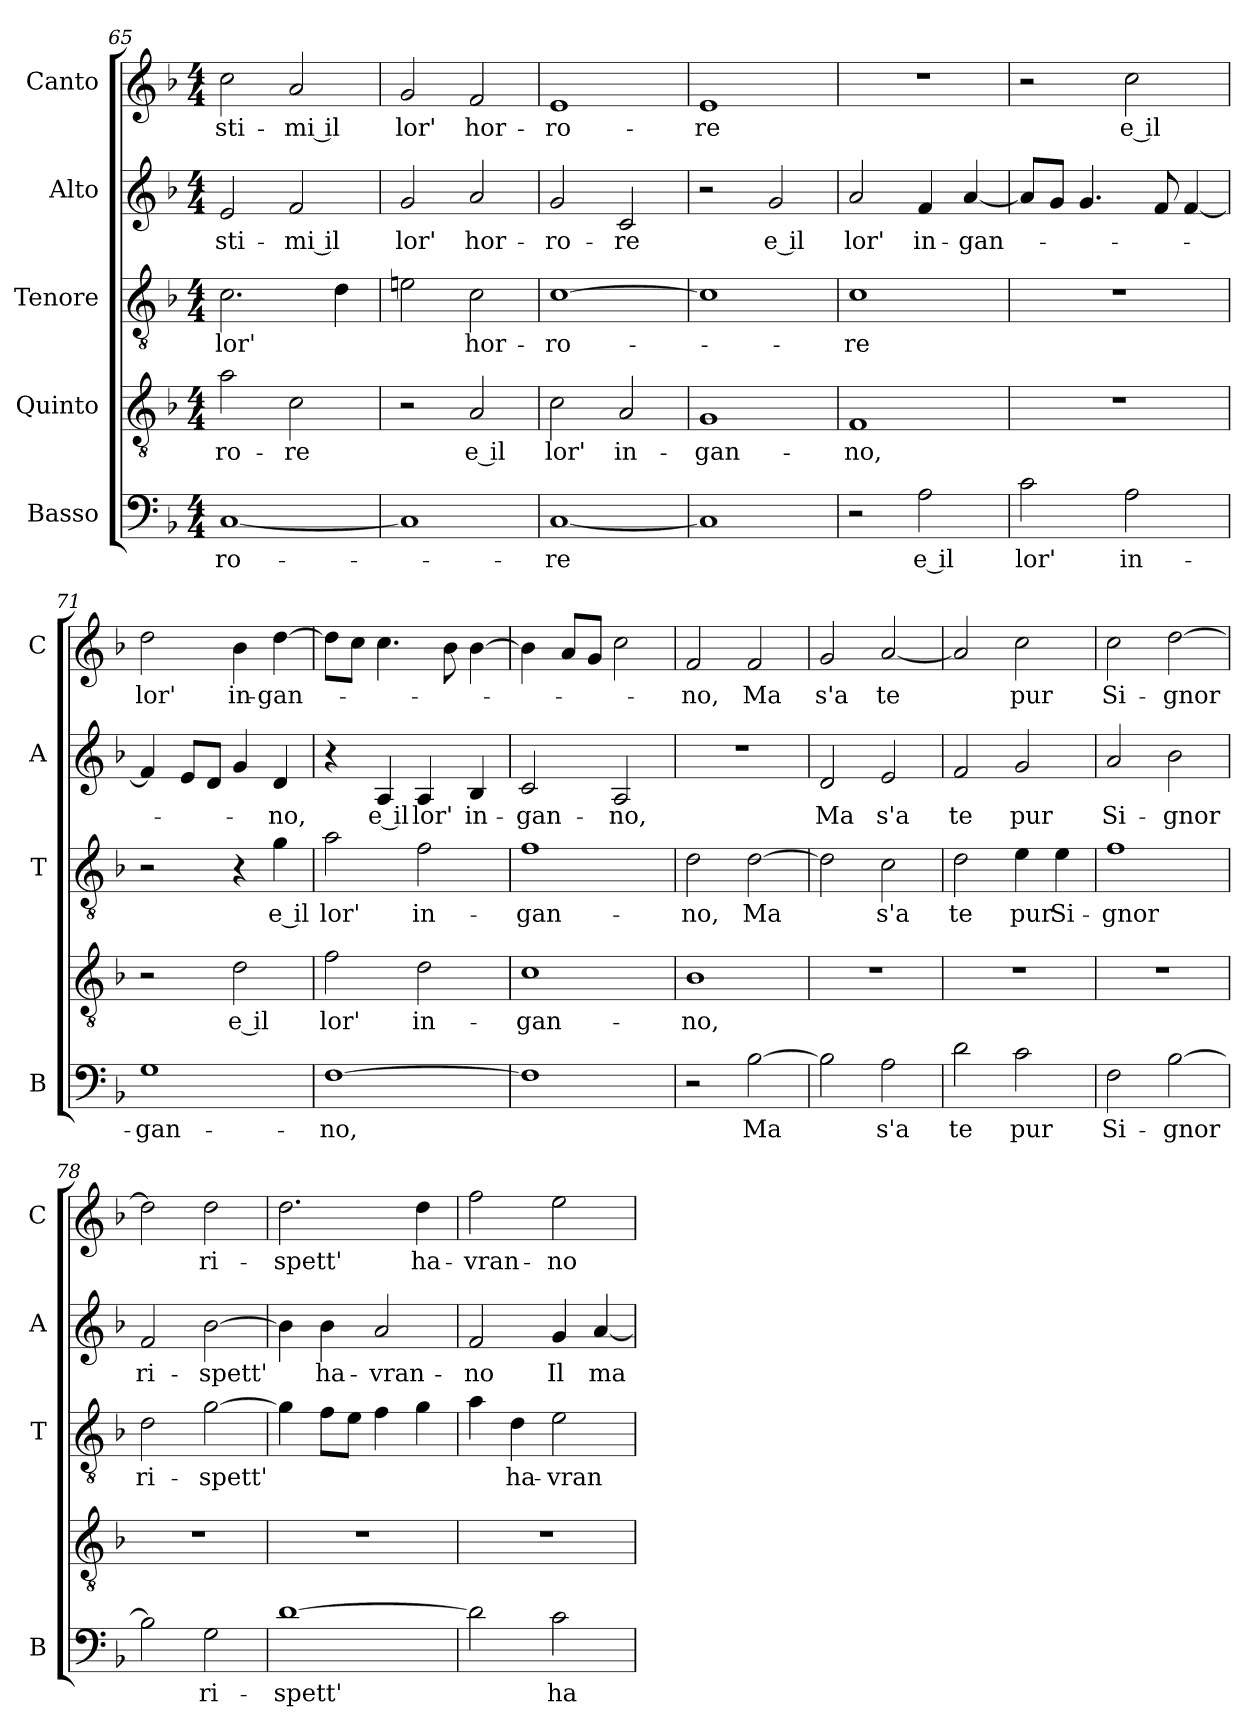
**kern	**text	**kern	**text	**kern	**text	**kern	**text	**kern	**text
*part5	*part5	*part4	*part4	*part3	*part3	*part2	*part2	*part1	*part1
*staff5	*staff5	*staff4	*staff4	*staff3	*staff3	*staff2	*staff2	*staff1	*staff1
*I"Basso	*	*I"Quinto	*	*I"Tenore	*	*I"Alto	*	*I"Canto	*
*I'B	*	*	*	*I'T	*	*I'A	*	*I'C	*
*clefF4	*	*clefGv2	*	*clefGv2	*	*clefG2	*	*clefG2	*
*k[b-]	*	*k[b-]	*	*k[b-]	*	*k[b-]	*	*k[b-]	*
*F:	*	*F:	*	*F:	*	*F:	*	*F:	*
*M4/4	*	*M4/4	*	*M4/4	*	*M4/4	*	*M4/4	*
=65	=65	=65	=65	=65	=65	=65	=65	=65	=65
!	!LO:LY:b	!	!LO:LY:b	!	!LO:LY:b	!	!LO:LY:b	!	!LO:LY:b
[1C	-ro-	2a\	-ro-	2.c\	lor'	2e/	sti-	2cc\	sti-
!	!	!	!LO:LY:b	!	!	!	!LO:LY:b	!	!LO:LY:b
.	.	2c\	-re	.	.	2f/	-mi il	2a/	-mi il
.	.	.	.	4d\	.	.	.	.	.
=66	=66	=66	=66	=66	=66	=66	=66	=66	=66
!	!	!	!	!	!	!	!LO:LY:b	!	!LO:LY:b
1C]	.	2r	.	2eni\	.	2g/	lor'	2g/	lor'
!	!	!	!LO:LY:b	!	!LO:LY:b	!	!LO:LY:b	!	!LO:LY:b
.	.	2A/	e il	2c\	hor-	2a/	hor-	2f/	hor-
=67	=67	=67	=67	=67	=67	=67	=67	=67	=67
!	!LO:LY:b	!	!LO:LY:b	!	!LO:LY:b	!	!LO:LY:b	!	!LO:LY:b
[1C	-re	2c\	lor'	[1c	-ro-	2g/	-ro-	1e	-ro-
!	!	!	!LO:LY:b	!	!	!	!LO:LY:b	!	!
.	.	2A/	in-	.	.	2c/	-re	.	.
!!LO:PB:g=z
=68	=68	=68	=68	=68	=68	=68	=68	=68	=68
!	!	!	!LO:LY:b	!	!	!	!	!	!LO:LY:b
1C]	.	1G	-gan-	1c]	.	2r	.	1e	-re
!	!	!	!	!	!	!	!LO:LY:b	!	!
.	.	.	.	.	.	2g/	e il	.	.
=69	=69	=69	=69	=69	=69	=69	=69	=69	=69
!	!	!	!LO:LY:b	!	!LO:LY:b	!	!LO:LY:b	!	!
2r	.	1F	-no,	1c	-re	2a/	lor'	1r	.
!	!LO:LY:b	!	!	!	!	!	!LO:LY:b	!	!
2A\	e il	.	.	.	.	4f/	in-	.	.
!	!	!	!	!	!	!	!LO:LY:b	!	!
.	.	.	.	.	.	[4a/	-gan-	.	.
=70	=70	=70	=70	=70	=70	=70	=70	=70	=70
!	!LO:LY:b	!	!	!	!	!	!	!	!
2c\	lor'	1r	.	1r	.	8a/L]	.	2r	.
.	.	.	.	.	.	8g/J	.	.	.
.	.	.	.	.	.	4.g/	.	.	.
!	!LO:LY:b	!	!	!	!	!	!	!	!LO:LY:b
2A\	in-	.	.	.	.	.	.	2cc\	e il
.	.	.	.	.	.	8f/	.	.	.
.	.	.	.	.	.	[4f/	.	.	.
=71	=71	=71	=71	=71	=71	=71	=71	=71	=71
!	!LO:LY:b	!	!	!	!	!	!	!	!LO:LY:b
1G	-gan-	2r	.	2r	.	4f/]	.	2dd\	lor'
.	.	.	.	.	.	8e/L	.	.	.
.	.	.	.	.	.	8d/J	.	.	.
!	!	!	!LO:LY:b	!	!	!	!	!	!LO:LY:b
.	.	2d\	e il	4r	.	4g/	.	4b-\	in-
!	!	!	!	!	!LO:LY:b	!	!LO:LY:b	!	!LO:LY:b
.	.	.	.	4g\	e il	4d/	-no,	[4dd\	-gan-
=72	=72	=72	=72	=72	=72	=72	=72	=72	=72
!	!LO:LY:b	!	!LO:LY:b	!	!LO:LY:b	!	!	!	!
[1F	-no,	2f\	lor'	2a\	lor'	4r	.	8dd\L]	.
.	.	.	.	.	.	.	.	8cc\J	.
!	!	!	!	!	!	!	!LO:LY:b	!	!
.	.	.	.	.	.	4A/	e il	4.cc\	.
!	!	!	!LO:LY:b	!	!LO:LY:b	!	!LO:LY:b	!	!
.	.	2d\	in-	2f\	in-	4A/	lor'	.	.
.	.	.	.	.	.	.	.	8b-\	.
!	!	!	!	!	!	!	!LO:LY:b	!	!
.	.	.	.	.	.	4B-/	in-	[4b-\	.
=73	=73	=73	=73	=73	=73	=73	=73	=73	=73
!	!	!	!LO:LY:b	!	!LO:LY:b	!	!LO:LY:b	!	!
1F]	.	1c	-gan-	1f	-gan-	2c/	-gan-	4b-\]	.
.	.	.	.	.	.	.	.	8a/L	.
.	.	.	.	.	.	.	.	8g/J	.
!	!	!	!	!	!	!	!LO:LY:b	!	!
.	.	.	.	.	.	2A/	-no,	2cc\	.
=74	=74	=74	=74	=74	=74	=74	=74	=74	=74
!	!	!	!LO:LY:b	!	!LO:LY:b	!	!	!	!LO:LY:b
2r	.	1B-	-no,	2d\	-no,	1r	.	2f/	-no,
!	!LO:LY:b	!	!	!	!LO:LY:b	!	!	!	!LO:LY:b
[2B-\	Ma	.	.	[2d\	Ma	.	.	2f/	Ma
=75	=75	=75	=75	=75	=75	=75	=75	=75	=75
!	!	!	!	!	!	!	!LO:LY:b	!	!LO:LY:b
2B-\]	.	1r	.	2d\]	.	2d/	Ma	2g/	s'a
!	!LO:LY:b	!	!	!	!LO:LY:b	!	!LO:LY:b	!	!LO:LY:b
2A\	s'a	.	.	2c\	s'a	2e/	s'a	[2a/	te
!!LO:LB:g=z
=76	=76	=76	=76	=76	=76	=76	=76	=76	=76
!	!LO:LY:b	!	!	!	!LO:LY:b	!	!LO:LY:b	!	!
2d\	te	1r	.	2d\	te	2f/	te	2a/]	.
!	!LO:LY:b	!	!	!	!LO:LY:b	!	!LO:LY:b	!	!LO:LY:b
2c\	pur	.	.	4e\	pur	2g/	pur	2cc\	pur
!	!	!	!	!	!LO:LY:b	!	!	!	!
.	.	.	.	4e\	Si-	.	.	.	.
=77	=77	=77	=77	=77	=77	=77	=77	=77	=77
!	!LO:LY:b	!	!	!	!LO:LY:b	!	!LO:LY:b	!	!LO:LY:b
2F\	Si-	1r	.	1f	-gnor	2a/	Si-	2cc\	Si-
!	!LO:LY:b	!	!	!	!	!	!LO:LY:b	!	!LO:LY:b
[2B-\	-gnor	.	.	.	.	2b-\	-gnor	[2dd\	-gnor
=78	=78	=78	=78	=78	=78	=78	=78	=78	=78
!	!	!	!	!	!LO:LY:b	!	!LO:LY:b	!	!
2B-\]	.	1r	.	2d\	ri-	2f/	ri-	2dd\]	.
!	!LO:LY:b	!	!	!	!LO:LY:b	!	!LO:LY:b	!	!LO:LY:b
2G\	ri-	.	.	[2g\	-spett'	[2b-\	-spett'	2dd\	ri-
=79	=79	=79	=79	=79	=79	=79	=79	=79	=79
!	!LO:LY:b	!	!	!	!	!	!	!	!LO:LY:b
[1d	-spett'	1r	.	4g\]	.	4b-\]	.	2.dd\	-spett'
!	!	!	!	!	!	!	!LO:LY:b	!	!
.	.	.	.	8f\L	.	4b-\	ha-	.	.
.	.	.	.	8e\J	.	.	.	.	.
!	!	!	!	!	!	!	!LO:LY:b	!	!
.	.	.	.	4f\	.	2a/	-vran-	.	.
!	!	!	!	!	!	!	!	!	!LO:LY:b
.	.	.	.	4g\	.	.	.	4dd\	ha-
=80	=80	=80	=80	=80	=80	=80	=80	=80	=80
!	!	!	!	!	!	!	!LO:LY:b	!	!LO:LY:b
2d\]	.	1r	.	4a\	.	2f/	-no	2ff\	-vran-
!	!	!	!	!	!LO:LY:b	!	!	!	!
.	.	.	.	4d\	ha-	.	.	.	.
!	!LO:LY:b	!	!	!	!LO:LY:b	!	!LO:LY:b	!	!LO:LY:b
2c\	ha-	.	.	2e\	-vran-	4g/	Il	2ee\	-no
!	!	!	!	!	!	!	!LO:LY:b	!	!
.	.	.	.	.	.	[4a/	ma-	.	.
=	=	=	=	=	=	=	=	=	=
*-	*-	*-	*-	*-	*-	*-	*-	*-	*-
